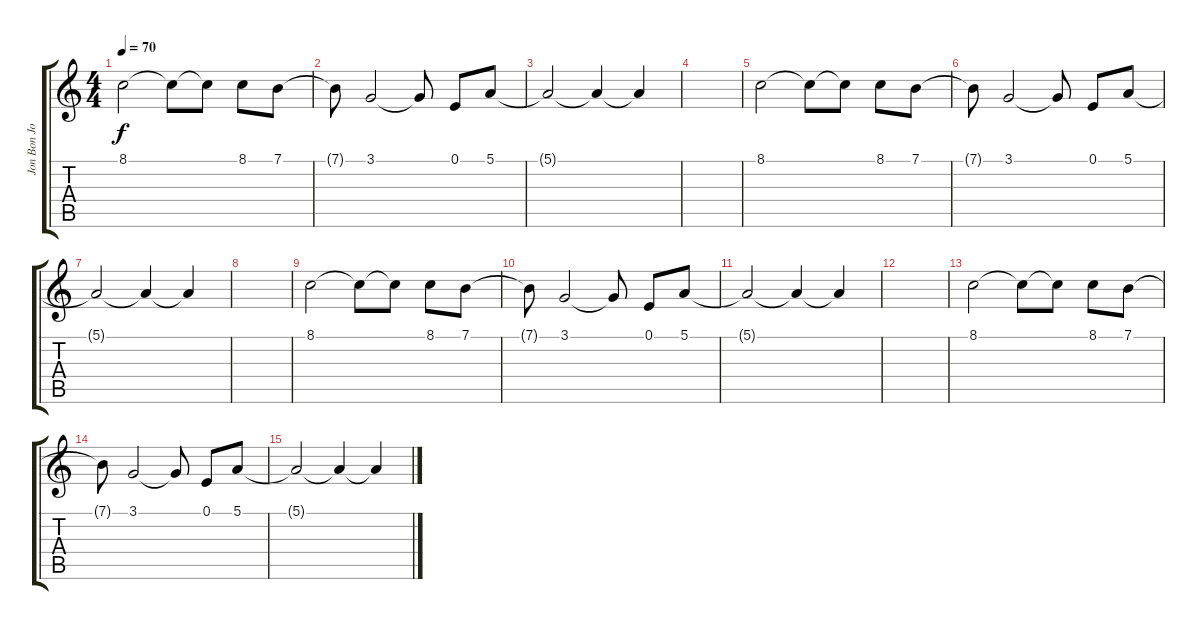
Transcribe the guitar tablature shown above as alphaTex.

\track ("Jon Bon Jovi" "Jon Bon Jo") {instrument violin}
\staff {score tabs}
\tuning (E4 B3 G3 D3 A2 E2) {hide}
\ts (4 4)
\tempo 70
\clef g2
\ks c
8.1.2{dy f volume 11} 8.1{t}.8 8.1{t}.8 8.1.8 7.1.8 |
7.1{t}.8 3.1.2 3.1{t}.8 0.1.8 5.1.8 |
5.1{t}.2 5.1{t}.4 5.1{t}.4 |
|
8.1.2{volume 12} 8.1{t}.8 8.1{t}.8 8.1.8 7.1.8 |
7.1{t}.8 3.1.2 3.1{t}.8 0.1.8 5.1.8 |
5.1{t}.2 5.1{t}.4 5.1{t}.4 |
|
8.1.2{volume 11} 8.1{t}.8 8.1{t}.8 8.1.8 7.1.8 |
7.1{t}.8 3.1.2 3.1{t}.8 0.1.8 5.1.8 |
5.1{t}.2 5.1{t}.4 5.1{t}.4 |
|
8.1.2{volume 12} 8.1{t}.8 8.1{t}.8 8.1.8 7.1.8 |
7.1{t}.8 3.1.2 3.1{t}.8 0.1.8 5.1.8 |
5.1{t}.2 5.1{t}.4 5.1{t}.4
